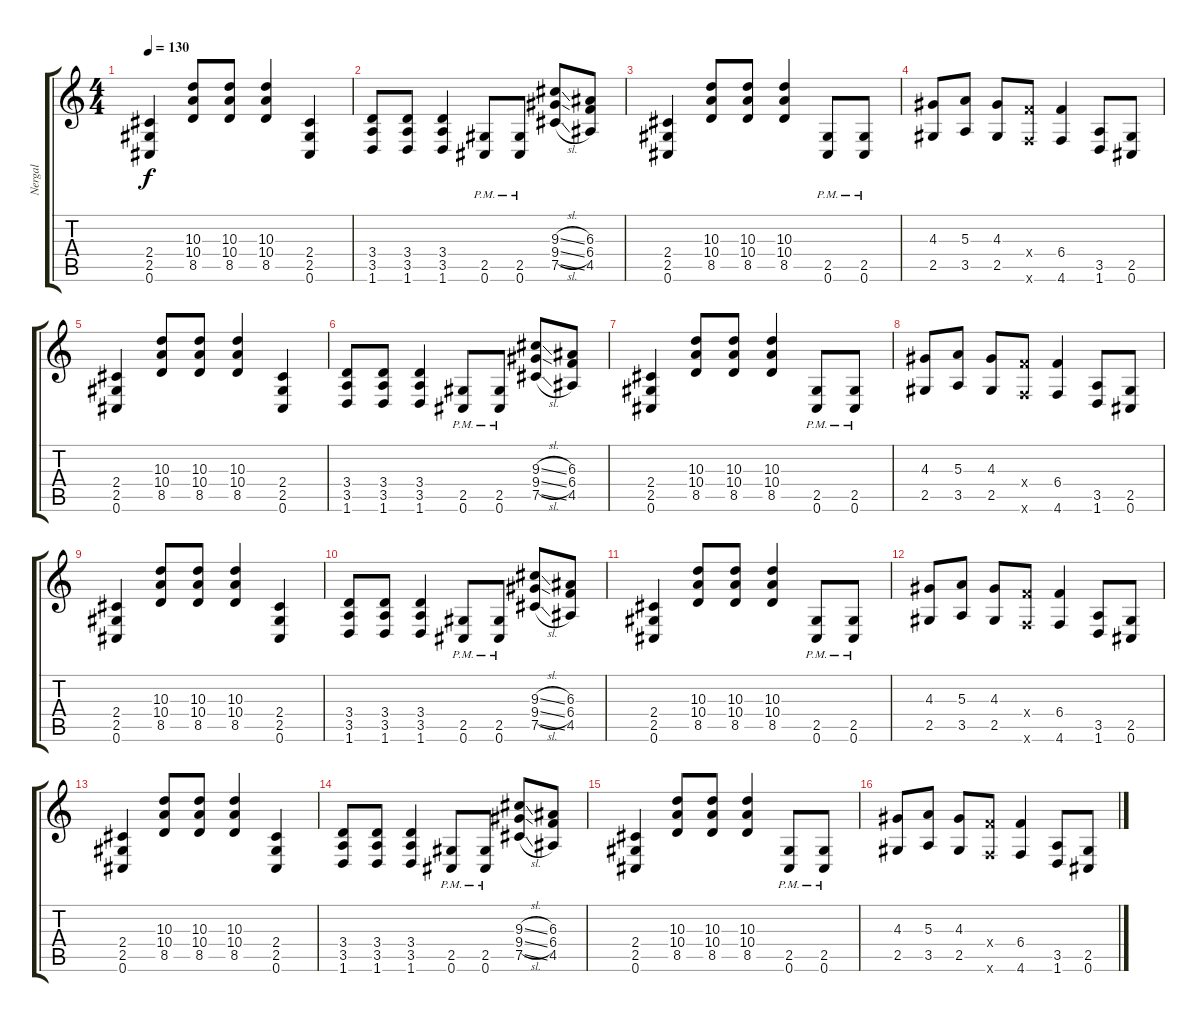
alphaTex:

\track ("Nergal" "Nergal") {instrument distortionguitar}
\staff {score tabs}
\tuning (Db4 Ab3 E3 B2 Gb2 Db2) {hide}
\ts (4 4)
\tempo 130
\clef g2
\ks c
(2.4 2.5 0.6).4{dy f} (10.3 10.4 8.5).8 (10.3 10.4 8.5).8 (10.3 10.4 8.5).4 (2.4 2.5 0.6).4 |
(3.4 3.5 1.6).8 (3.4 3.5 1.6).8 (3.4 3.5 1.6).4 (2.5{pm} 0.6{pm}).8 (2.5{pm} 0.6{pm}).8 (9.3{sl} 9.4{sl} 7.5{sl}).8 (6.3 6.4 4.5).8 |
(2.4 2.5 0.6).4 (10.3 10.4 8.5).8 (10.3 10.4 8.5).8 (10.3 10.4 8.5).4 (2.5{pm} 0.6{pm}).8 (2.5{pm} 0.6{pm}).8 |
(4.3 2.5).8 (5.3 3.5).8 (4.3 2.5).8 (6.4{x} 4.6{x}).8 (6.4 4.6).4 (3.5 1.6).8 (2.5 0.6).8 |
(2.4 2.5 0.6).4 (10.3 10.4 8.5).8 (10.3 10.4 8.5).8 (10.3 10.4 8.5).4 (2.4 2.5 0.6).4 |
(3.4 3.5 1.6).8 (3.4 3.5 1.6).8 (3.4 3.5 1.6).4 (2.5{pm} 0.6{pm}).8 (2.5{pm} 0.6{pm}).8 (9.3{sl} 9.4{sl} 7.5{sl}).8 (6.3 6.4 4.5).8 |
(2.4 2.5 0.6).4 (10.3 10.4 8.5).8 (10.3 10.4 8.5).8 (10.3 10.4 8.5).4 (2.5{pm} 0.6{pm}).8 (2.5{pm} 0.6{pm}).8 |
(4.3 2.5).8 (5.3 3.5).8 (4.3 2.5).8 (6.4{x} 4.6{x}).8 (6.4 4.6).4 (3.5 1.6).8 (2.5 0.6).8 |
(2.4 2.5 0.6).4 (10.3 10.4 8.5).8 (10.3 10.4 8.5).8 (10.3 10.4 8.5).4 (2.4 2.5 0.6).4 |
(3.4 3.5 1.6).8 (3.4 3.5 1.6).8 (3.4 3.5 1.6).4 (2.5{pm} 0.6{pm}).8 (2.5{pm} 0.6{pm}).8 (9.3{sl} 9.4{sl} 7.5{sl}).8 (6.3 6.4 4.5).8 |
(2.4 2.5 0.6).4 (10.3 10.4 8.5).8 (10.3 10.4 8.5).8 (10.3 10.4 8.5).4 (2.5{pm} 0.6{pm}).8 (2.5{pm} 0.6{pm}).8 |
(4.3 2.5).8 (5.3 3.5).8 (4.3 2.5).8 (6.4{x} 4.6{x}).8 (6.4 4.6).4 (3.5 1.6).8 (2.5 0.6).8 |
(2.4 2.5 0.6).4 (10.3 10.4 8.5).8 (10.3 10.4 8.5).8 (10.3 10.4 8.5).4 (2.4 2.5 0.6).4 |
(3.4 3.5 1.6).8 (3.4 3.5 1.6).8 (3.4 3.5 1.6).4 (2.5{pm} 0.6{pm}).8 (2.5{pm} 0.6{pm}).8 (9.3{sl} 9.4{sl} 7.5{sl}).8 (6.3 6.4 4.5).8 |
(2.4 2.5 0.6).4 (10.3 10.4 8.5).8 (10.3 10.4 8.5).8 (10.3 10.4 8.5).4 (2.5{pm} 0.6{pm}).8 (2.5{pm} 0.6{pm}).8 |
(4.3 2.5).8 (5.3 3.5).8 (4.3 2.5).8 (6.4{x} 4.6{x}).8 (6.4 4.6).4 (3.5 1.6).8 (2.5 0.6).8
